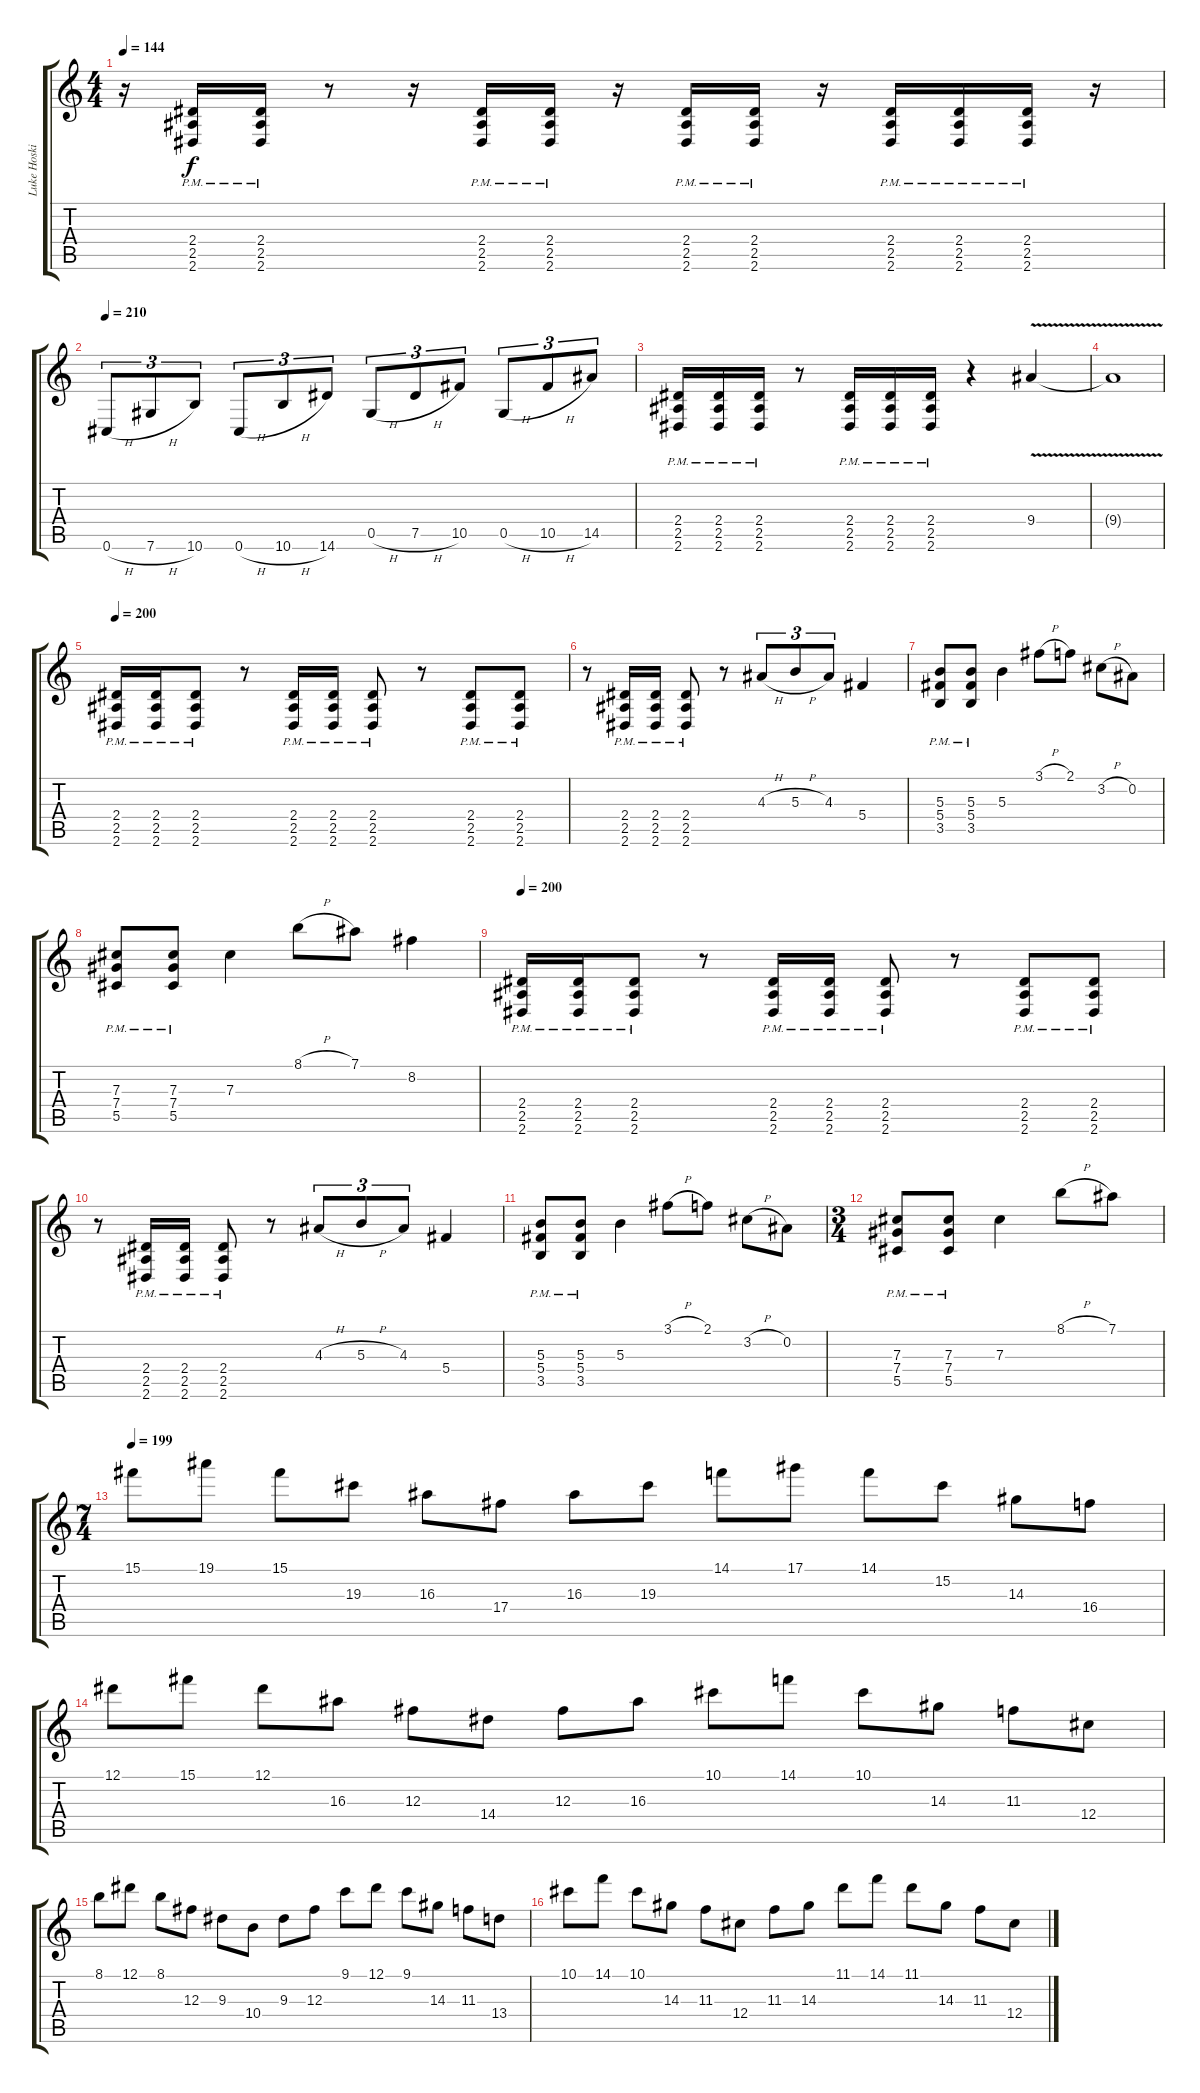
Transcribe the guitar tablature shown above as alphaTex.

\track ("Luke Hoskin" "Luke Hoski") {instrument distortionguitar}
\staff {score tabs}
\tuning (Eb4 Bb3 Gb3 Db3 Ab2 Db2) {hide}
\ts (4 4)
\tempo 144
\clef g2
\ks c
r.16{dy f} (2.4{pm} 2.5{pm} 2.6{pm}).16 (2.4{pm} 2.5{pm} 2.6{pm}).16 r.8 r.16 (2.4{pm} 2.5{pm} 2.6{pm}).16 (2.4{pm} 2.5{pm} 2.6{pm}).16 r.16 (2.4{pm} 2.5{pm} 2.6{pm}).16 (2.4{pm} 2.5{pm} 2.6{pm}).16 r.16 (2.4{pm} 2.5{pm} 2.6{pm}).16 (2.4{pm} 2.5{pm} 2.6{pm}).16 (2.4{pm} 2.5{pm} 2.6{pm}).16 r.16 |
\tempo 210
0.6{h}.8{tu (3 2)} 7.6{h}.8{tu (3 2)} 10.6.8{tu (3 2)} 0.6{h}.8{tu (3 2)} 10.6{h}.8{tu (3 2)} 14.6.8{tu (3 2)} 0.5{h}.8{tu (3 2)} 7.5{h}.8{tu (3 2)} 10.5.8{tu (3 2)} 0.5{h}.8{tu (3 2)} 10.5{h}.8{tu (3 2)} 14.5.8{tu (3 2)} |
(2.4{pm} 2.5{pm} 2.6{pm}).16 (2.4{pm} 2.5{pm} 2.6{pm}).16 (2.4{pm} 2.5{pm} 2.6{pm}).16 r.8 (2.4{pm} 2.5{pm} 2.6{pm}).16 (2.4{pm} 2.5{pm} 2.6{pm}).16 (2.4{pm} 2.5{pm} 2.6{pm}).16 r.4 9.4{v}.4 |
9.4{t}.1 |
\tempo 200
(2.4{pm} 2.5{pm} 2.6{pm}).16 (2.4{pm} 2.5{pm} 2.6{pm}).16 (2.4{pm} 2.5{pm} 2.6{pm}).8 r.8 (2.4{pm} 2.5{pm} 2.6{pm}).16 (2.4{pm} 2.5{pm} 2.6{pm}).16 (2.4{pm} 2.5{pm} 2.6{pm}).8 r.8 (2.4{pm} 2.5{pm} 2.6{pm}).8 (2.4{pm} 2.5{pm} 2.6{pm}).8 |
r.8 (2.4{pm} 2.5{pm} 2.6{pm}).16 (2.4{pm} 2.5{pm} 2.6{pm}).16 (2.4{pm} 2.5{pm} 2.6{pm}).8 r.8 4.3{h}.8{tu (3 2)} 5.3{h}.8{tu (3 2)} 4.3.8{tu (3 2)} 5.4.4 |
(5.3{pm} 5.4{pm} 3.5{pm}).8 (5.3{pm} 5.4{pm} 3.5{pm}).8 5.3.4 3.1{h}.8 2.1.8 3.2{h}.8 0.2.8 |
(7.3{pm} 7.4{pm} 5.5{pm}).8 (7.3{pm} 7.4{pm} 5.5{pm}).8 7.3.4 8.1{h}.8 7.1.8 8.2.4 |
\tempo 200
(2.4{pm} 2.5{pm} 2.6{pm}).16 (2.4{pm} 2.5{pm} 2.6{pm}).16 (2.4{pm} 2.5{pm} 2.6{pm}).8 r.8 (2.4{pm} 2.5{pm} 2.6{pm}).16 (2.4{pm} 2.5{pm} 2.6{pm}).16 (2.4{pm} 2.5{pm} 2.6{pm}).8 r.8 (2.4{pm} 2.5{pm} 2.6{pm}).8 (2.4{pm} 2.5{pm} 2.6{pm}).8 |
r.8 (2.4{pm} 2.5{pm} 2.6{pm}).16 (2.4{pm} 2.5{pm} 2.6{pm}).16 (2.4{pm} 2.5{pm} 2.6{pm}).8 r.8 4.3{h}.8{tu (3 2)} 5.3{h}.8{tu (3 2)} 4.3.8{tu (3 2)} 5.4.4 |
(5.3{pm} 5.4{pm} 3.5{pm}).8 (5.3{pm} 5.4{pm} 3.5{pm}).8 5.3.4 3.1{h}.8 2.1.8 3.2{h}.8 0.2.8 |
\ts (3 4)
(7.3{pm} 7.4{pm} 5.5{pm}).8 (7.3{pm} 7.4{pm} 5.5{pm}).8 7.3.4 8.1{h}.8 7.1.8 |
\ts (7 4)
\tempo 199
15.1.8 19.1.8 15.1.8 19.3.8 16.3.8 17.4.8 16.3.8 19.3.8 14.1.8 17.1.8 14.1.8 15.2.8 14.3.8 16.4.8 |
12.1.8 15.1.8 12.1.8 16.3.8 12.3.8 14.4.8 12.3.8 16.3.8 10.1.8 14.1.8 10.1.8 14.3.8 11.3.8 12.4.8 |
8.1.8 12.1.8 8.1.8 12.3.8 9.3.8 10.4.8 9.3.8 12.3.8 9.1.8 12.1.8 9.1.8 14.3.8 11.3.8 13.4.8 |
10.1.8 14.1.8 10.1.8 14.3.8 11.3.8 12.4.8 11.3.8 14.3.8 11.1.8 14.1.8 11.1.8 14.3.8 11.3.8 12.4.8
